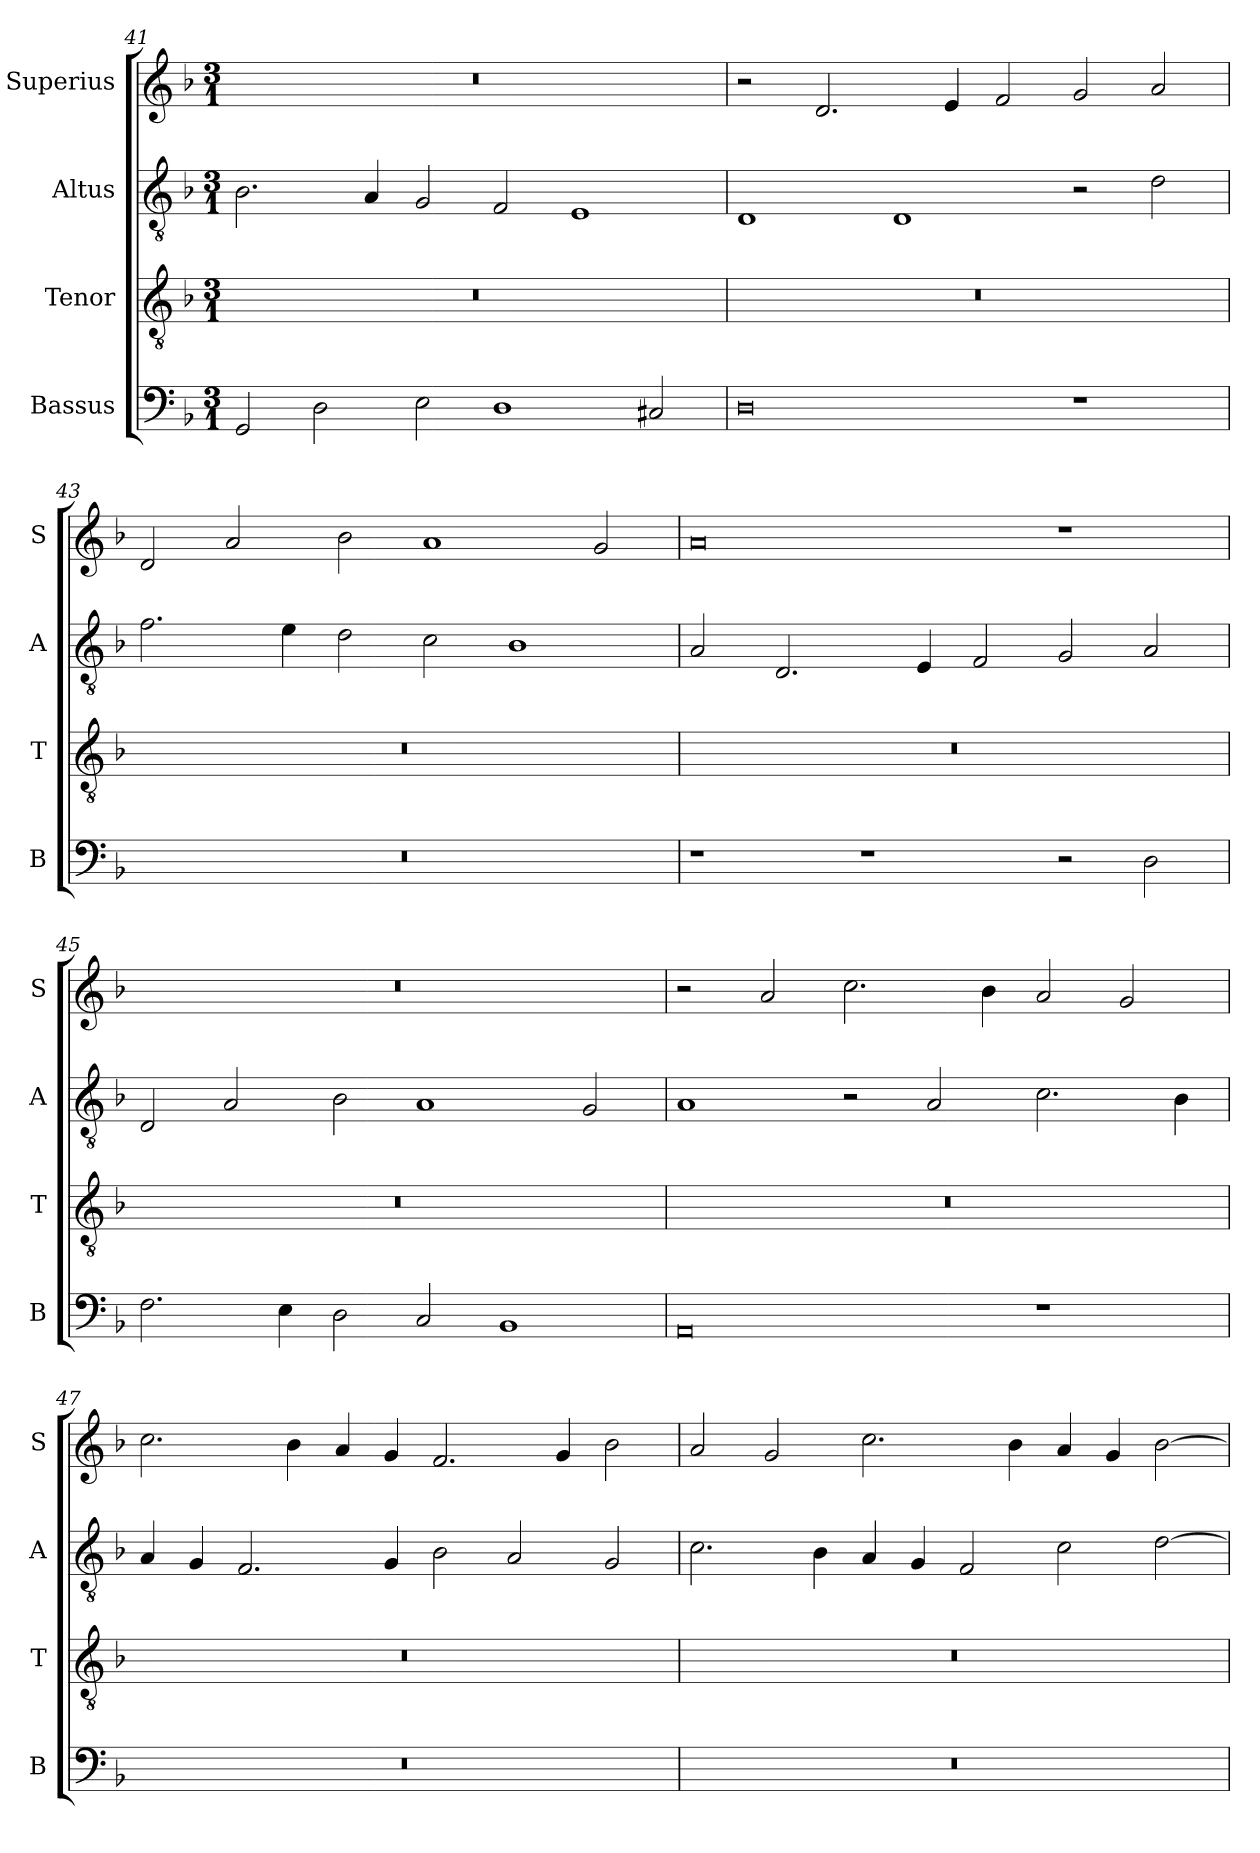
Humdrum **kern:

**kern	**kern	**kern	**kern
*part4	*part3	*part2	*part1
*staff4	*staff3	*staff2	*staff1
*I"Bassus	*I"Tenor	*I"Altus	*I"Superius
*I'B	*I'T	*I'A	*I'S
*clefF4	*clefGv2	*clefGv2	*clefG2
*k[b-]	*k[b-]	*k[b-]	*k[b-]
*M3/1	*M3/1	*M3/1	*M3/1
=41	=41	=41	=41
2GG/	0.r	2.B-\	0.r
2D\	.	.	.
.	.	4A/	.
2E\	.	2G/	.
1D	.	2F/	.
.	.	1E	.
2C#X/	.	.	.
=42	=42	=42	=42
0D	0.r	1D	2r
.	.	.	2.d/
.	.	1D	.
.	.	.	4e/
.	.	.	2f/
1r	.	2r	2g/
.	.	2d\	2a/
=43	=43	=43	=43
0.r	0.r	2.f\	2d/
.	.	.	2a/
.	.	4e\	.
.	.	2d\	2b-\
.	.	2c\	1a
.	.	1B-	.
.	.	.	2g/
=44	=44	=44	=44
1r	0.r	2A/	0a
.	.	2.D/	.
1r	.	.	.
.	.	4E/	.
.	.	2F/	.
2r	.	2G/	1r
2D\	.	2A/	.
=45	=45	=45	=45
2.F\	0.r	2D/	0.r
.	.	2A/	.
4E\	.	.	.
2D\	.	2B-\	.
2C/	.	1A	.
1BB-	.	.	.
.	.	2G/	.
=46	=46	=46	=46
0AA	0.r	1A	2r
.	.	.	2a/
.	.	2r	2.cc\
.	.	2A/	.
.	.	.	4b-\
1r	.	2.c\	2a/
.	.	.	2g/
.	.	4B-\	.
=47	=47	=47	=47
0.r	0.r	4A/	2.cc\
.	.	4G/	.
.	.	2.F/	.
.	.	.	4b-\
.	.	.	4a/
.	.	4G/	4g/
.	.	2B-\	2.f/
.	.	2A/	.
.	.	.	4g/
.	.	2G/	2b-\
=48	=48	=48	=48
0.r	0.r	2.c\	2a/
.	.	.	2g/
.	.	4B-\	.
.	.	4A/	2.cc\
.	.	4G/	.
.	.	2F/	.
.	.	.	4b-\
.	.	2c\	4a/
.	.	.	4g/
.	.	[2d\	[2b-\
=	=	=	=
*-	*-	*-	*-
